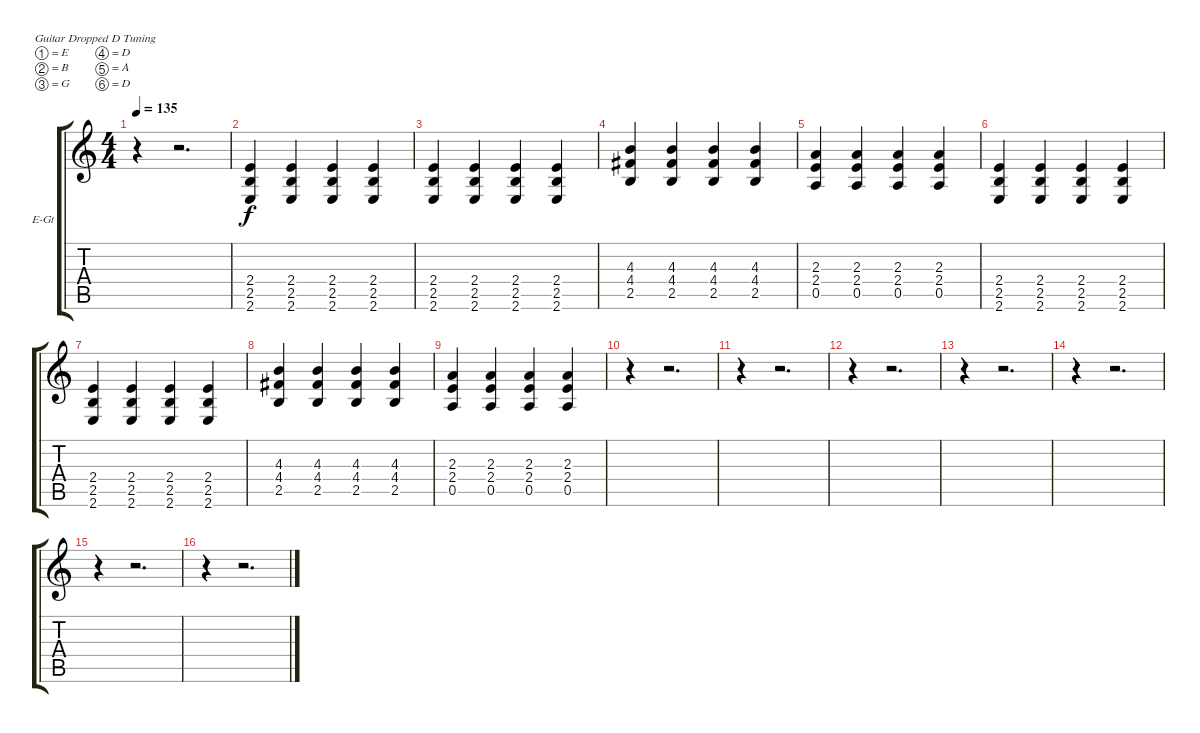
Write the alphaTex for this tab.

\bracketExtendMode groupsimilarinstruments
\firstSystemTrackNameOrientation horizontal
\otherSystemsTrackNameOrientation horizontal
\track ("Distortion-guitar (Paul)" "E-Gt") {instrument distortionguitar}
\staff {score tabs}
\tuning (E4 B3 G3 D3 A2 D2)
\ts (4 4)
\tempo 135
\clef g2
\ks c
r.4{dy f} r.2{d} |
(2.4 2.5 2.6).4 (2.4 2.5 2.6).4 (2.4 2.5 2.6).4 (2.4 2.5 2.6).4 |
(2.4 2.5 2.6).4 (2.4 2.5 2.6).4 (2.4 2.5 2.6).4 (2.4 2.5 2.6).4 |
(4.3 4.4 2.5).4 (4.3 4.4 2.5).4 (4.3 4.4 2.5).4 (4.3 4.4 2.5).4 |
(2.3 2.4 0.5).4 (2.3 2.4 0.5).4 (2.3 2.4 0.5).4 (2.3 2.4 0.5).4 |
(2.4 2.5 2.6).4 (2.4 2.5 2.6).4 (2.4 2.5 2.6).4 (2.4 2.5 2.6).4 |
(2.4 2.5 2.6).4 (2.4 2.5 2.6).4 (2.4 2.5 2.6).4 (2.4 2.5 2.6).4 |
(4.3 4.4 2.5).4 (4.3 4.4 2.5).4 (4.3 4.4 2.5).4 (4.3 4.4 2.5).4 |
(2.3 2.4 0.5).4 (2.3 2.4 0.5).4 (2.3 2.4 0.5).4 (2.3 2.4 0.5).4 |
r.4 r.2{d} |
r.4 r.2{d} |
r.4 r.2{d} |
r.4 r.2{d} |
r.4 r.2{d} |
r.4 r.2{d} |
r.4 r.2{d}
